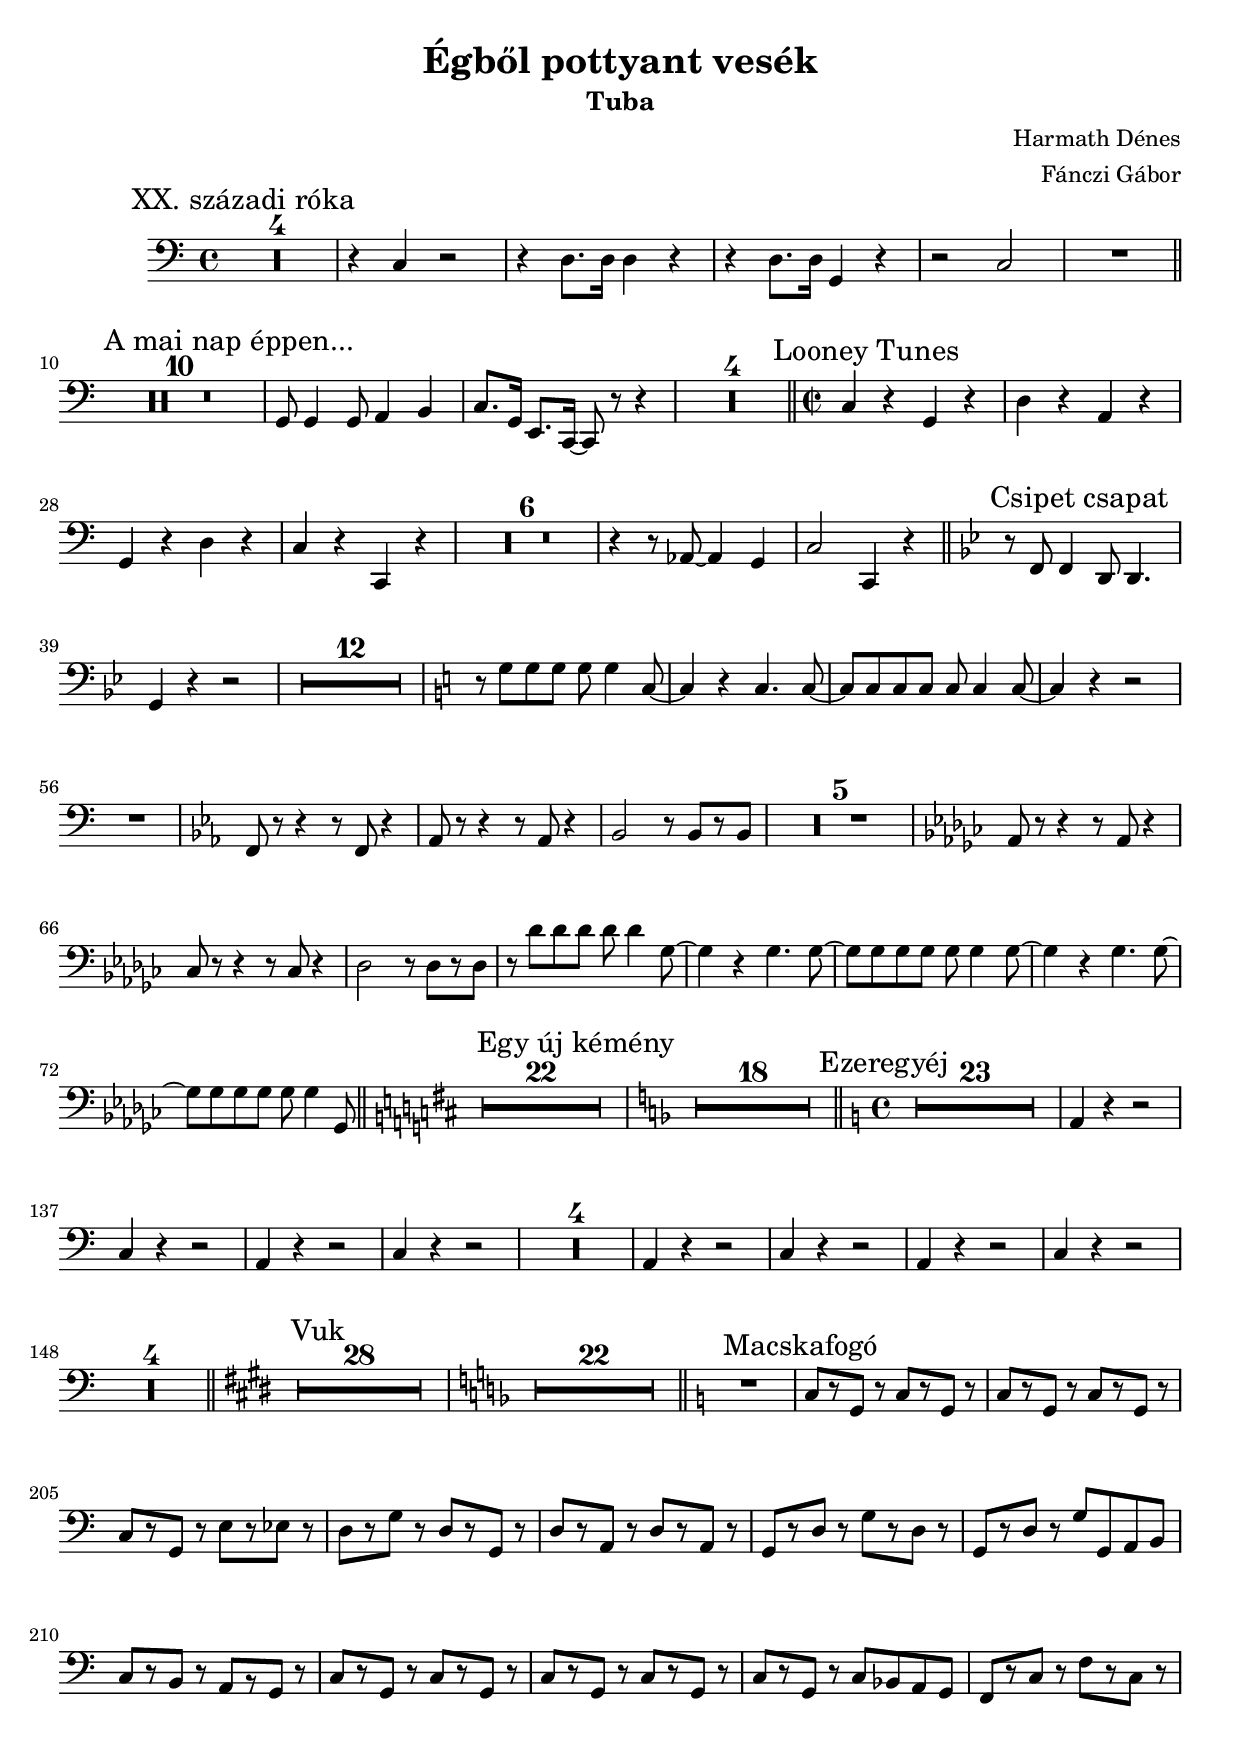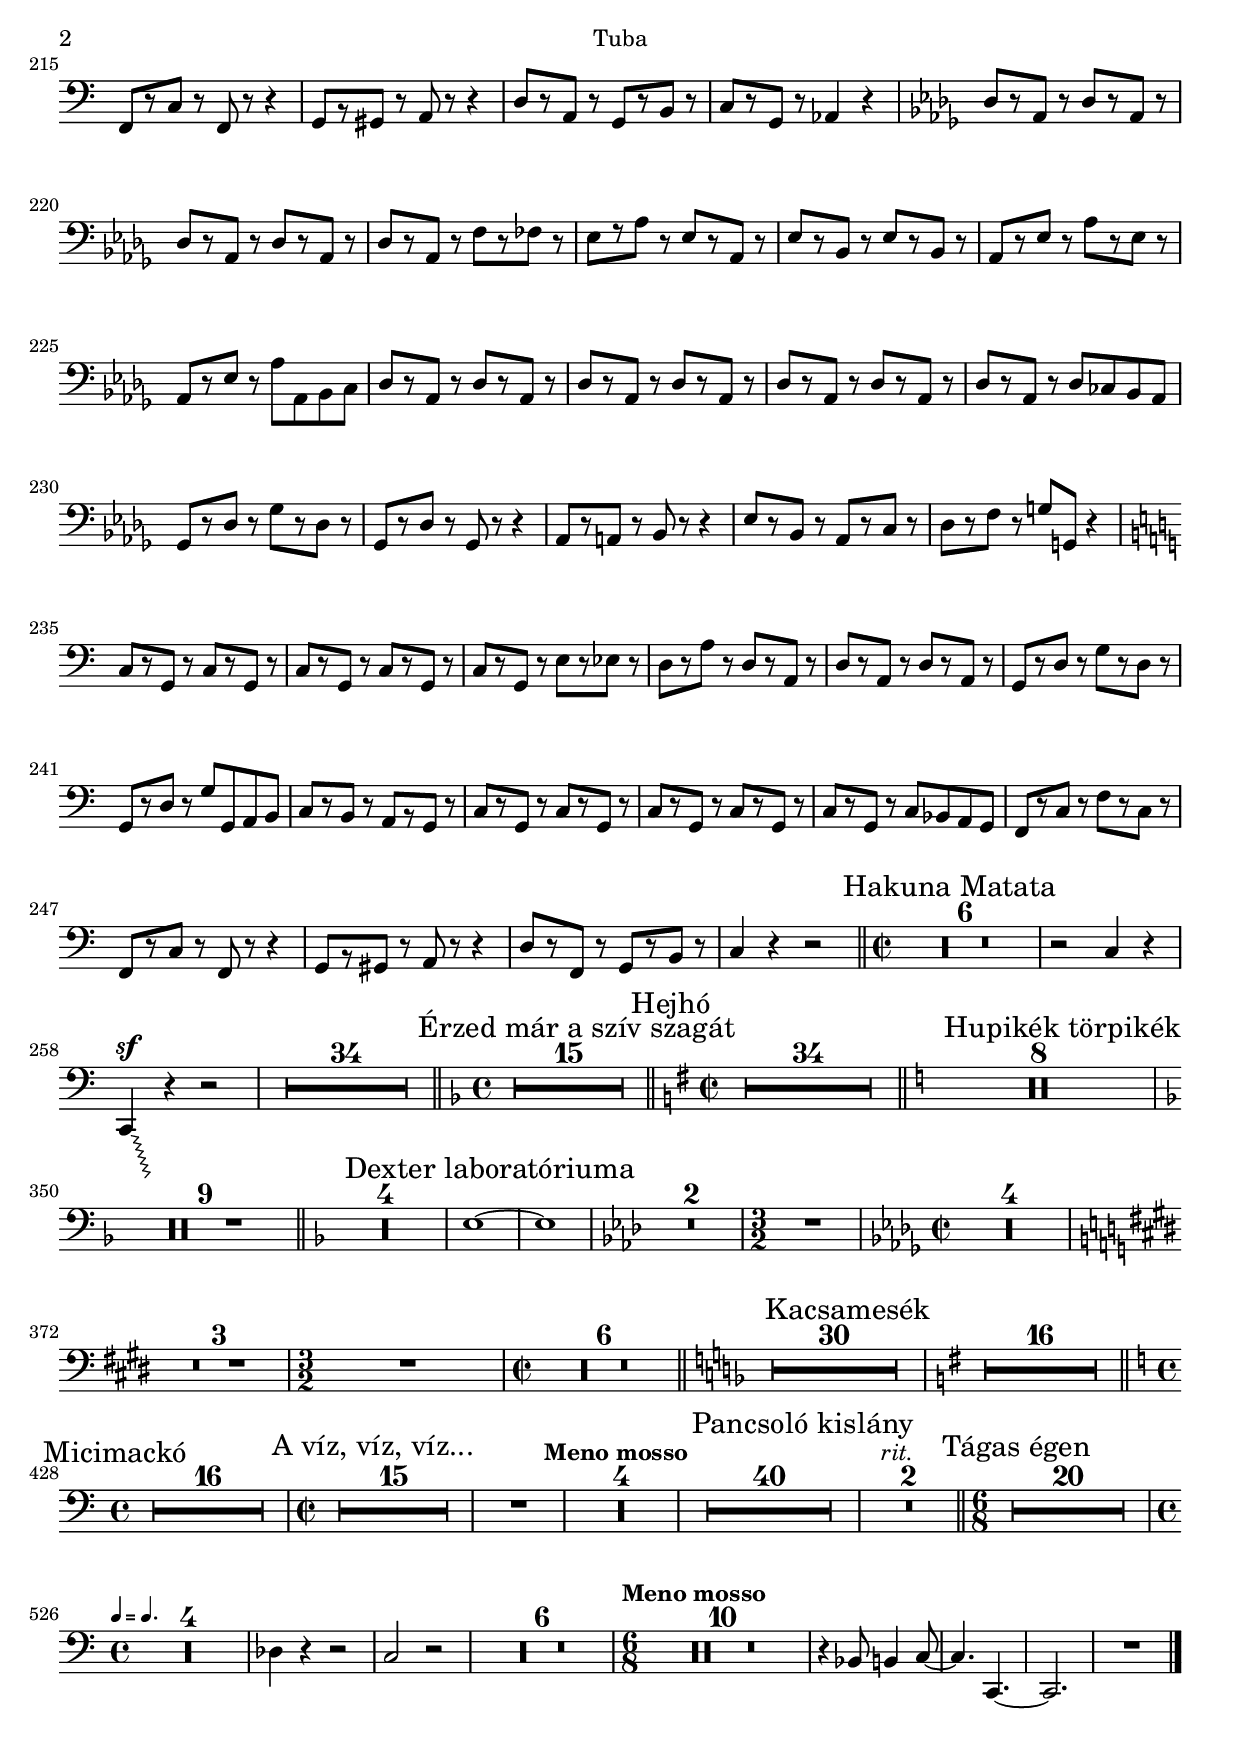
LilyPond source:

\include "Global.ly"

\header { instrument = "Tuba" }

\score { << \Global \\ \oneVoice \Tuba >> }

\paper { ragged-last-bottom = ##f }